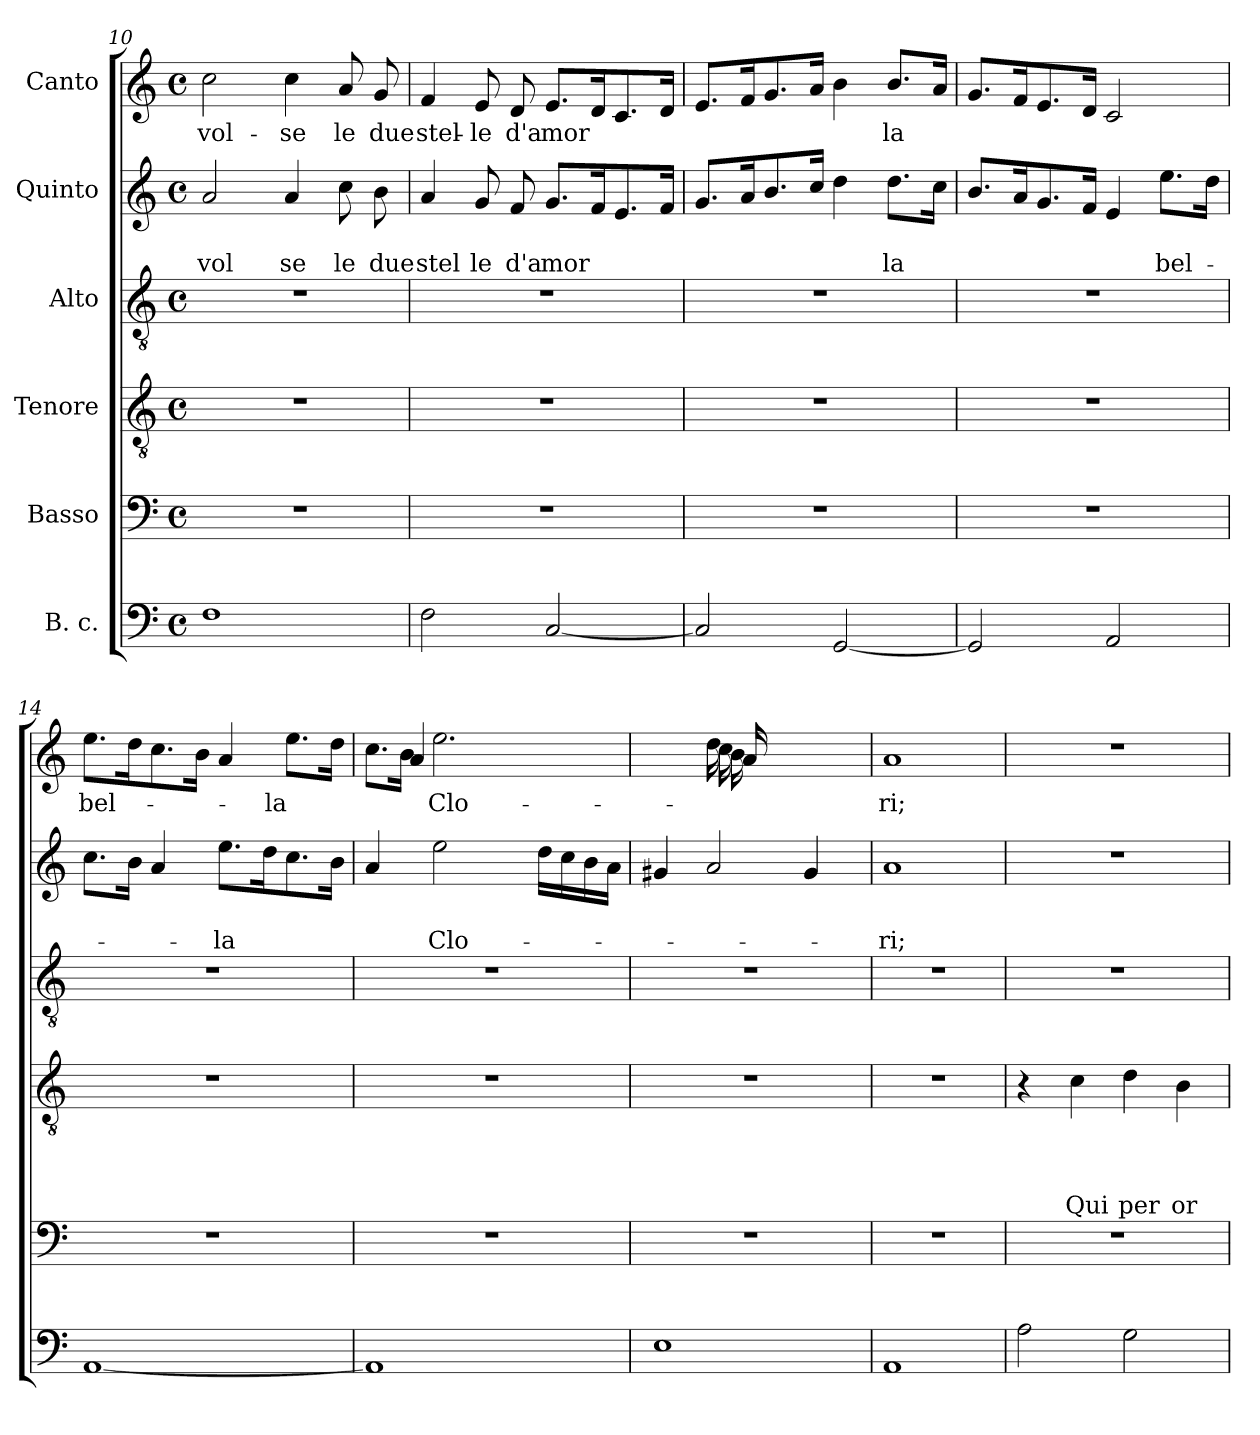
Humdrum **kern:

**kern	**kern	**kern	**text	**text	**text	**text	**kern	**kern	**text	**text	**kern	**text
*part6	*part5	*part4	*part4	*part4	*part4	*part4	*part3	*part2	*part2	*part2	*part1	*part1
*staff6	*staff5	*staff4	*staff4	*staff4	*staff4	*staff4	*staff3	*staff2	*staff2	*staff2	*staff1	*staff1
*I"B. c.	*I"Basso	*I"Tenore	*	*	*	*	*I"Alto	*I"Quinto	*	*	*I"Canto	*
*clefF4	*clefF4	*clefGv2	*	*	*	*	*clefGv2	*clefG2	*	*	*clefG2	*
*k[]	*k[]	*k[]	*	*	*	*	*k[]	*k[]	*	*	*k[]	*
*C:	*C:	*C:	*	*	*	*	*C:	*C:	*	*	*C:	*
*M4/4	*M4/4	*M4/4	*	*	*	*	*M4/4	*M4/4	*	*	*M4/4	*
*met(c)	*met(c)	*met(c)	*	*	*	*	*met(c)	*met(c)	*	*	*met(c)	*
=10	=10	=10	=10	=10	=10	=10	=10	=10	=10	=10	=10	=10
!	!	!	!	!	!	!	!	!	!	!LO:LY:b	!	!LO:LY:b
1F	1r	1r	.	.	.	.	1r	2a/	.	vol	2cc\	-vol-
!	!	!	!	!	!	!	!	!	!	!LO:LY:b	!	!LO:LY:b
.	.	.	.	.	.	.	.	4a/	.	se	4cc\	-se
!	!	!	!	!	!	!	!	!	!	!LO:LY:b	!	!LO:LY:b
.	.	.	.	.	.	.	.	8cc\	.	le	8a/	le
!	!	!	!	!	!	!	!	!	!	!LO:LY:b	!	!LO:LY:b
.	.	.	.	.	.	.	.	8b\	.	due	8g/	due
=11	=11	=11	=11	=11	=11	=11	=11	=11	=11	=11	=11	=11
!	!	!	!	!	!	!	!	!	!	!LO:LY:b	!	!LO:LY:b
2F\	1r	1r	.	.	.	.	1r	4a/	.	stel	4f/	stel-
!	!	!	!	!	!	!	!	!	!	!LO:LY:b	!	!LO:LY:b
.	.	.	.	.	.	.	.	8g/	.	le	8e/	-le
!	!	!	!	!	!	!	!	!	!	!LO:LY:b	!	!LO:LY:b
.	.	.	.	.	.	.	.	8f/	.	d'a	8d/	d'a
!	!	!	!	!	!	!	!	!	!	!LO:LY:b	!	!LO:LY:b
[<2C/	.	.	.	.	.	.	.	8.g/L	.	mor	8.e/L	mor
.	.	.	.	.	.	.	.	16f/k	.	.	16d/k	.
.	.	.	.	.	.	.	.	8.e/	.	.	8.c/	.
.	.	.	.	.	.	.	.	16f/Jk	.	.	16d/Jk	.
!!LO:LB:g=z
=12	=12	=12	=12	=12	=12	=12	=12	=12	=12	=12	=12	=12
2C/]	1r	1r	.	.	.	.	1r	8.g/L	.	.	8.e/L	.
.	.	.	.	.	.	.	.	16a/k	.	.	16f/k	.
.	.	.	.	.	.	.	.	8.b/	.	.	8.g/	.
.	.	.	.	.	.	.	.	16cc/Jk	.	.	16a/Jk	.
[<2GG/	.	.	.	.	.	.	.	4dd\	.	.	4b\	.
!	!	!	!	!	!	!	!	!	!	!LO:LY:b	!	!LO:LY:b
.	.	.	.	.	.	.	.	8.dd\L	.	la	8.b/L	la
.	.	.	.	.	.	.	.	16cc\Jk	.	.	16a/Jk	.
=13	=13	=13	=13	=13	=13	=13	=13	=13	=13	=13	=13	=13
2GG/]	1r	1r	.	.	.	.	1r	8.b/L	.	.	8.g/L	.
.	.	.	.	.	.	.	.	16a/k	.	.	16f/k	.
.	.	.	.	.	.	.	.	8.g/	.	.	8.e/	.
.	.	.	.	.	.	.	.	16f/Jk	.	.	16d/Jk	.
2AA/	.	.	.	.	.	.	.	4e/	.	.	2c/	.
!	!	!	!	!	!	!	!	!	!	!LO:LY:b	!	!
.	.	.	.	.	.	.	.	8.ee\L	.	bel-	.	.
.	.	.	.	.	.	.	.	16dd\Jk	.	.	.	.
=14	=14	=14	=14	=14	=14	=14	=14	=14	=14	=14	=14	=14
!	!	!	!	!	!	!	!	!	!	!	!	!LO:LY:b
[<1AA	1r	1r	.	.	.	.	1r	8.cc\L	.	.	8.ee\L	bel-
.	.	.	.	.	.	.	.	16b\Jk	.	.	16dd\k	.
.	.	.	.	.	.	.	.	4a/	.	.	8.cc\	.
.	.	.	.	.	.	.	.	.	.	.	16b\Jk	.
!	!	!	!	!	!	!	!	!	!	!LO:LY:b	!	!
.	.	.	.	.	.	.	.	8.ee\L	.	-la	4a/	.
.	.	.	.	.	.	.	.	16dd\k	.	.	.	.
!	!	!	!	!	!	!	!	!	!	!	!	!LO:LY:b
.	.	.	.	.	.	.	.	8.cc\	.	.	8.ee\L	-la
.	.	.	.	.	.	.	.	16b\Jk	.	.	16dd\Jk	.
=15	=15	=15	=15	=15	=15	=15	=15	=15	=15	=15	=15	=15
*	*	*	*	*	*	*	*	*	*	*	*^	*
1AA]	1r	1r	.	.	.	.	1r	4a/	.	.	8.ryy	8.cc\L	.
.	.	.	.	.	.	.	.	.	.	.	4a/	16b\Jk	.
!	!	!	!	!	!	!	!	!	!	!LO:LY:b	!	!	!LO:LY:b
.	.	.	.	.	.	.	.	2ee\	.	Clo-	.	2.ee\	Clo-
.	.	.	.	.	.	.	.	.	.	.	2ryy	.	.
.	.	.	.	.	.	.	.	16dd\LL	.	.	.	.	.
.	.	.	.	.	.	.	.	16cc\	.	.	.	.	.
.	.	.	.	.	.	.	.	16b\	.	.	.	.	.
.	.	.	.	.	.	.	.	16a\JJ	.	.	16ryy	.	.
=16	=16	=16	=16	=16	=16	=16	=16	=16	=16	=16	=16	=16	=16
*	*	*	*	*	*	*	*	*	*	*	*^	*^	*
1E	1r	1r	.	.	.	.	1r	4g#X/	.	.	4ryy	4ryy	4ryy	4ryy	.
.	.	.	.	.	.	.	.	2a/	.	.	16dd\	16cc\	16b\	16a/	.
.	.	.	.	.	.	.	.	.	.	.	2ryy	2ryy	2ryy	2ryy	.
.	.	.	.	.	.	.	.	4g#/	.	.	.	.	.	.	.
.	.	.	.	.	.	.	.	.	.	.	8.ryy	8.ryy	8.ryy	8.ryy	.
=17	=17	=17	=17	=17	=17	=17	=17	=17	=17	=17	=17	=17	=17	=17	=17
!	!	!	!	!	!	!	!	!	!	!LO:LY:b	!	!	!	!	!LO:LY:b
*	*	*	*	*	*	*	*	*	*	*	*v	*v	*v	*v	*
1AA	1r	1r	.	.	.	.	1r	1a	.	-ri;	1a	-ri;
=18	=18	=18	=18	=18	=18	=18	=18	=18	=18	=18	=18	=18
2A\	1r	4r	.	.	.	.	1r	1r	.	.	1r	.
!	!	!	!	!	!	!LO:LY:b	!	!	!	!	!	!
.	.	4c\	.	.	.	Qui	.	.	.	.	.	.
!	!	!	!	!	!	!LO:LY:b	!	!	!	!	!	!
2G\	.	4d\	.	.	.	per	.	.	.	.	.	.
!	!	!	!	!	!	!LO:LY:b	!	!	!	!	!	!
.	.	4B\	.	.	.	or	.	.	.	.	.	.
=	=	=	=	=	=	=	=	=	=	=	=	=
*-	*-	*-	*-	*-	*-	*-	*-	*-	*-	*-	*-	*-
